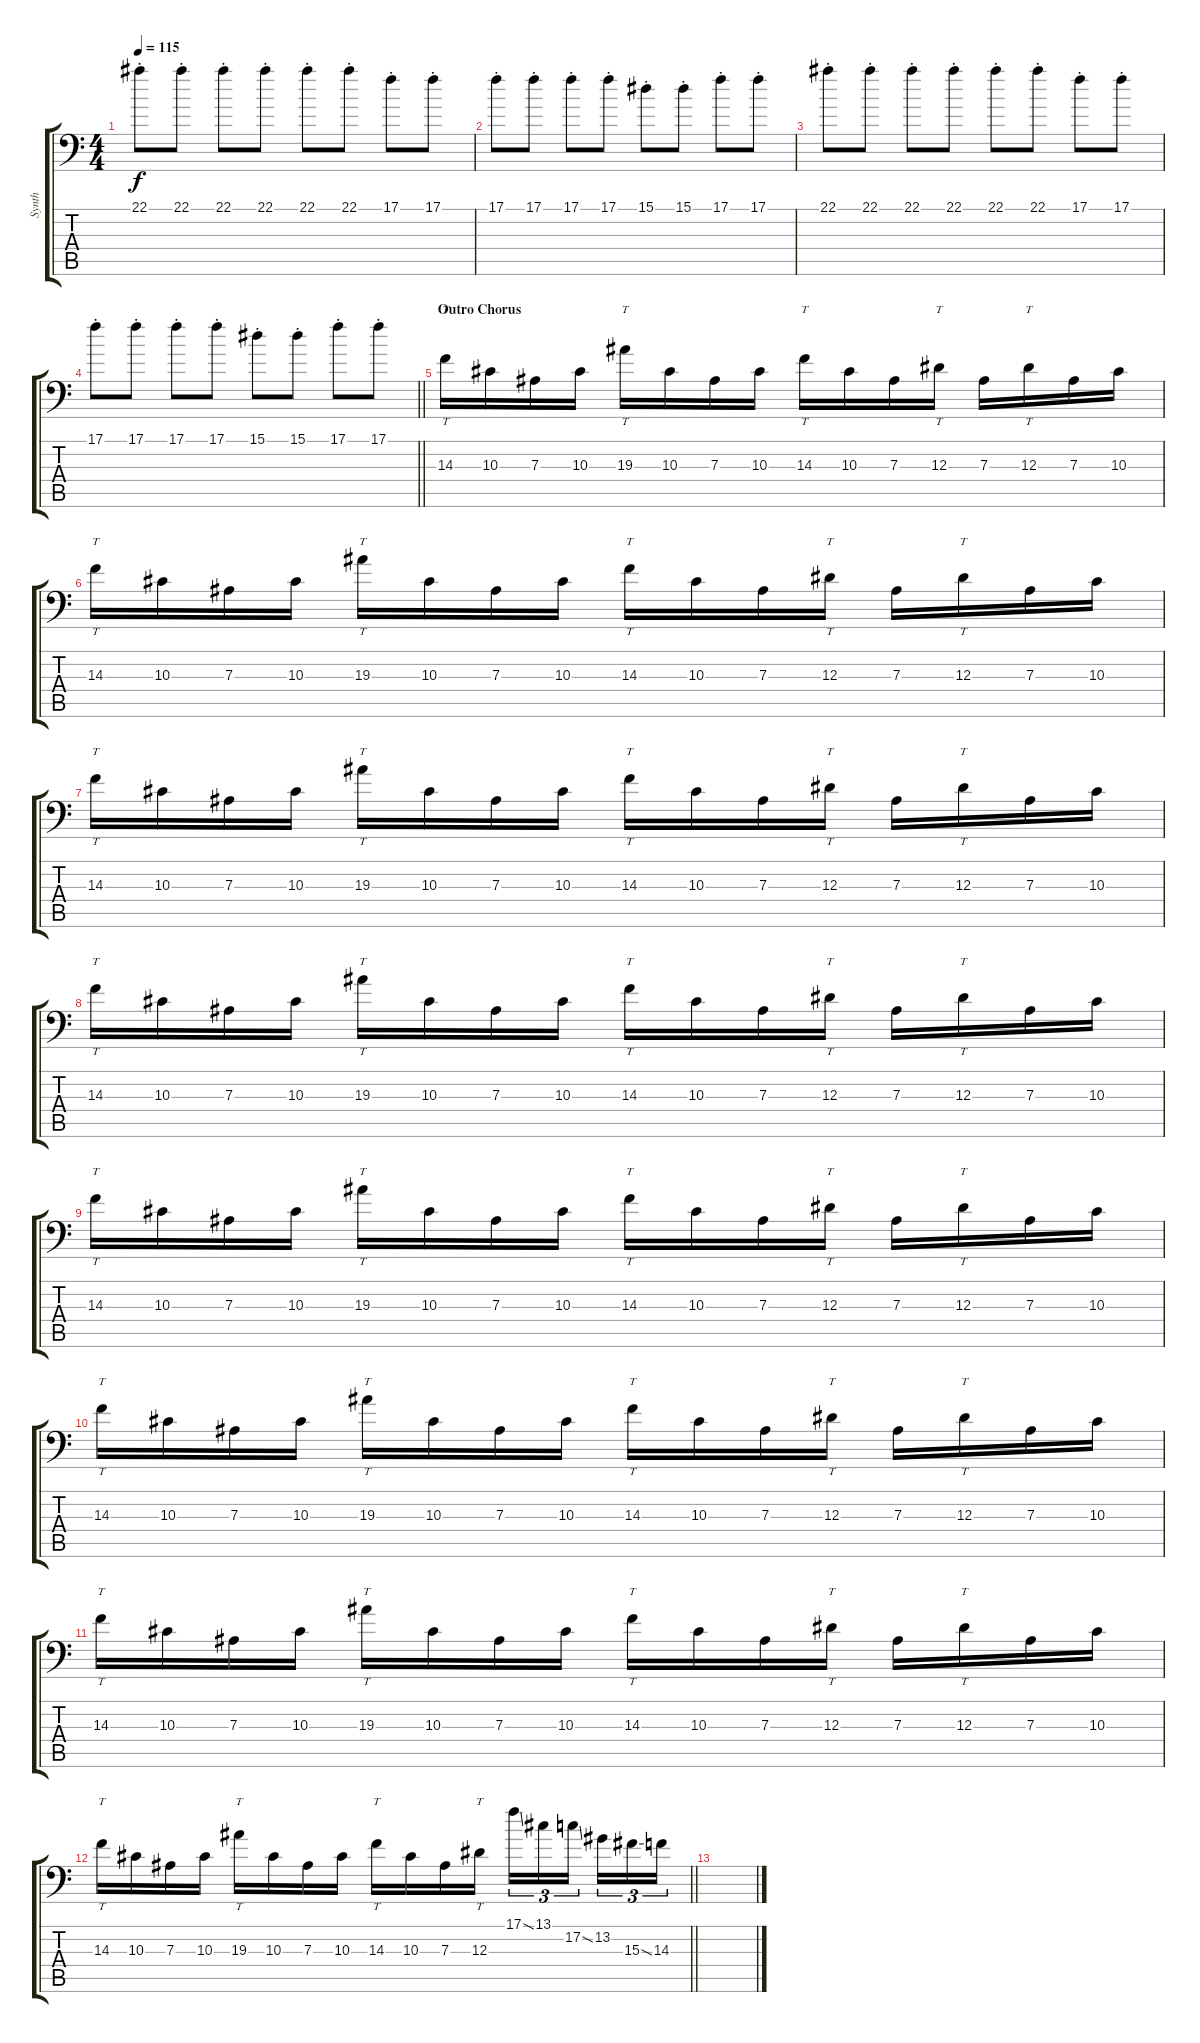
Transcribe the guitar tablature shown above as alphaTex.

\track ("Synth" "Synth") {instrument lead2sawtooth}
\staff {score tabs}
\tuning (C4 G3 Eb3 Bb2 F2 Bb1) {hide}
\ts (4 4)
\tempo 115
\clef f4
\ks c
22.1{st}.8{dy f volume 11 instrument lead1square} 22.1{st}.8{volume 3} 22.1{st}.8 22.1{st}.8 22.1{st}.8 22.1{st}.8 17.1{st}.8{volume 11} 17.1{st}.8{volume 3} |
17.1{st}.8 17.1{st}.8 17.1{st}.8 17.1{st}.8 15.1{st}.8{volume 7} 15.1{st}.8{volume 5} 17.1{st}.8 17.1{st}.8 |
22.1{st}.8{volume 11 instrument lead1square} 22.1{st}.8{volume 3} 22.1{st}.8 22.1{st}.8 22.1{st}.8 22.1{st}.8 17.1{st}.8{volume 11} 17.1{st}.8{volume 3} |
\barLineRight lightlight
17.1{st}.8 17.1{st}.8 17.1{st}.8 17.1{st}.8 15.1{st}.8{volume 7} 15.1{st}.8{volume 5} 17.1{st}.8 17.1{st}.8 |
\section ("" "Outro Chorus")
14.3.16{tt volume 10} 10.3.16 7.3.16 10.3.16 19.3.16{tt} 10.3.16 7.3.16 10.3.16 14.3.16{tt} 10.3.16 7.3.16 12.3.16{tt} 7.3.16 12.3.16{tt} 7.3.16 10.3.16 |
14.3.16{tt} 10.3.16 7.3.16 10.3.16 19.3.16{tt} 10.3.16 7.3.16 10.3.16 14.3.16{tt} 10.3.16 7.3.16 12.3.16{tt} 7.3.16 12.3.16{tt} 7.3.16 10.3.16 |
14.3.16{tt} 10.3.16 7.3.16 10.3.16 19.3.16{tt} 10.3.16 7.3.16 10.3.16 14.3.16{tt} 10.3.16 7.3.16 12.3.16{tt} 7.3.16 12.3.16{tt} 7.3.16 10.3.16 |
14.3.16{tt} 10.3.16 7.3.16 10.3.16 19.3.16{tt} 10.3.16 7.3.16 10.3.16 14.3.16{tt} 10.3.16 7.3.16 12.3.16{tt} 7.3.16 12.3.16{tt} 7.3.16 10.3.16 |
14.3.16{tt} 10.3.16 7.3.16 10.3.16 19.3.16{tt} 10.3.16 7.3.16 10.3.16 14.3.16{tt} 10.3.16 7.3.16 12.3.16{tt} 7.3.16 12.3.16{tt} 7.3.16 10.3.16 |
14.3.16{tt} 10.3.16 7.3.16 10.3.16 19.3.16{tt} 10.3.16 7.3.16 10.3.16 14.3.16{tt} 10.3.16 7.3.16 12.3.16{tt} 7.3.16 12.3.16{tt} 7.3.16 10.3.16 |
14.3.16{tt} 10.3.16 7.3.16 10.3.16 19.3.16{tt} 10.3.16 7.3.16 10.3.16 14.3.16{tt} 10.3.16 7.3.16 12.3.16{tt} 7.3.16 12.3.16{tt} 7.3.16 10.3.16 |
\barLineRight lightlight
14.3.16{tt} 10.3.16 7.3.16 10.3.16 19.3.16{tt} 10.3.16 7.3.16 10.3.16 14.3.16{tt} 10.3.16 7.3.16 12.3.16{tt} 17.1{ss}.16{tu (3 2)} 13.1.16{tu (3 2)} 17.2{ss}.16{tu (3 2) beam splitsecondary} 13.2.16{tu (3 2)} 15.3{ss}.16{tu (3 2)} 14.3.16{tu (3 2)} |
\section ("" "")
